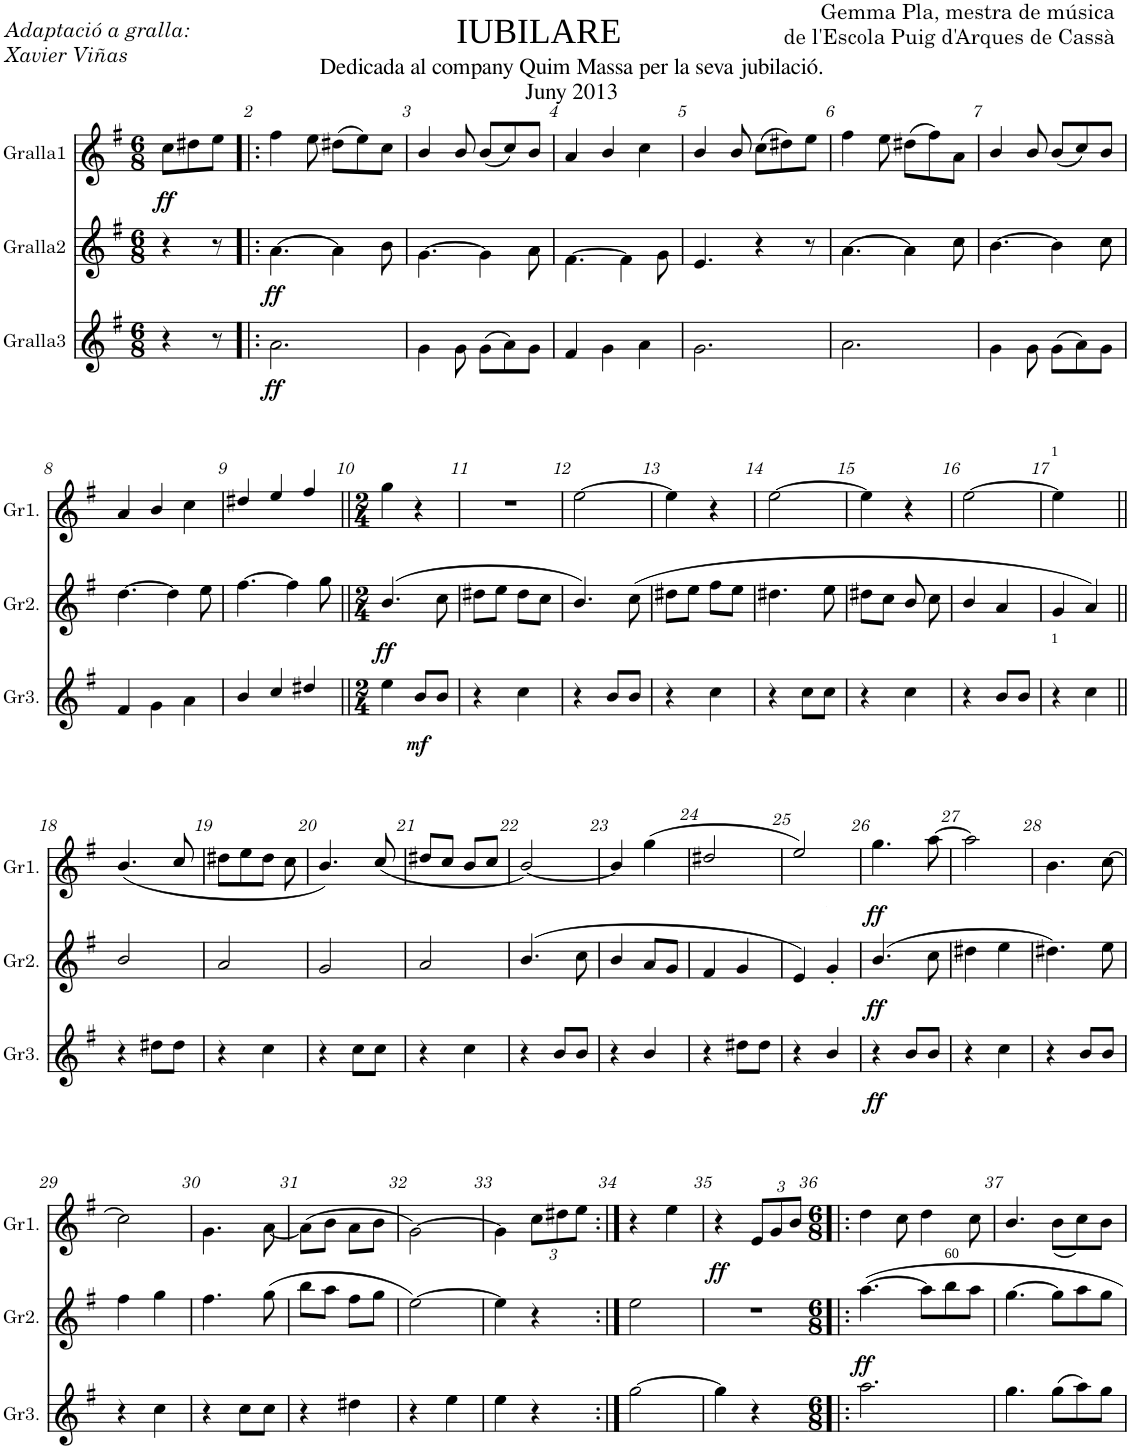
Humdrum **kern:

**kern	**dynam	**kern	**dynam	**kern	**dynam
*part3	*part3	*part2	*part2	*part1	*part1
*staff3	*staff3	*staff2	*staff2	*staff1	*staff1
*I"Gralla3	*	*I"Gralla2	*	*I"Gralla1	*
*I'Gr3.	*	*I'Gr2.	*	*I'Gr1.	*
*clefG2	*	*clefG2	*	*clefG2	*
*k[f#]	*	*k[f#]	*	*k[f#]	*
*M6/8	*	*M6/8	*	*M6/8	*
=1	=1	=1	=1	=1	=1
!	!	!	!	!	!LO:DY:b
4r	.	4r	.	8cc\L	ff
.	.	.	.	8dd#X\	.
8r	.	8r	.	8ee\J	.
=2!|:	=2!|:	=2!|:	=2!|:	=2!|:	=2!|:
!	!LO:DY:b	!	!LO:DY:b	!	!
2.a\	ff	[>4.a\	ff	4ff#\	.
.	.	.	.	8ee\	.
.	.	4a\]	.	(>8dd#X\L	.
.	.	.	.	8ee\)	.
.	.	8b\	.	8cc\J	.
=3	=3	=3	=3	=3	=3
4g\	.	[>4.g\	.	4b/	.
8g\	.	.	.	8b/	.
(>8g\L	.	4g\]	.	(<8b/L	.
8a\)	.	.	.	8cc/)	.
8g\J	.	8a\	.	8b/J	.
=4	=4	=4	=4	=4	=4
4f#/	.	[>4.f#\	.	4a/	.
4g\	.	.	.	4b/	.
.	.	4f#\]	.	.	.
4a\	.	.	.	4cc\	.
.	.	8g\	.	.	.
=5	=5	=5	=5	=5	=5
2.g\	.	4.e/	.	4b/	.
.	.	.	.	8b/	.
.	.	4r	.	(>8cc\L	.
.	.	.	.	8dd#X\)	.
.	.	8r	.	8ee\J	.
=6	=6	=6	=6	=6	=6
2.a\	.	[>4.a\	.	4ff#\	.
.	.	.	.	8ee\	.
.	.	4a\]	.	(>8dd#X\L	.
.	.	.	.	8ff#\)	.
.	.	8cc\	.	8a\J	.
=7	=7	=7	=7	=7	=7
4g\	.	[>4.b\	.	4b/	.
8g\	.	.	.	8b/	.
(>8g\L	.	4b\]	.	(<8b/L	.
8a\)	.	.	.	8cc/)	.
8g\J	.	8cc\	.	8b/J	.
!!LO:LB:g=z
=8	=8	=8	=8	=8	=8
4f#/	.	[>4.dd\	.	4a/	.
4g\	.	.	.	4b/	.
.	.	4dd\]	.	.	.
4a\	.	.	.	4cc\	.
.	.	8ee\	.	.	.
=9	=9	=9	=9	=9	=9
4b/	.	[>4.ff#\	.	4dd#X/	.
4cc/	.	.	.	4ee/	.
.	.	4ff#\]	.	.	.
4dd#X/	.	.	.	4ff#/	.
.	.	8gg\	.	.	.
=10||	=10||	=10||	=10||	=10||	=10||
*M2/4	*	*M2/4	*	*M2/4	*
!	!	!	!LO:DY:b	!	!
4ee\	.	(>4.b/	ff	4gg\	.
!	!LO:DY:b	!	!	!	!
8b/L	mf	.	.	4r	.
8b/J	.	8cc\	.	.	.
=11	=11	=11	=11	=11	=11
4r	.	8dd#X\L	.	2r	.
.	.	8ee\J	.	.	.
4cc\	.	8dd#\L	.	.	.
.	.	8cc\J	.	.	.
=12	=12	=12	=12	=12	=12
4r	.	4.b/)	.	[>2ee\	.
8b/L	.	.	.	.	.
8b/J	.	(>8cc\	.	.	.
=13	=13	=13	=13	=13	=13
4r	.	8dd#X\L	.	4ee\]	.
.	.	8ee\J	.	.	.
4cc\	.	8ff#\L	.	4r	.
.	.	8ee\J	.	.	.
=14	=14	=14	=14	=14	=14
4r	.	4.dd#X\	.	[>2ee\	.
8cc\L	.	.	.	.	.
8cc\J	.	8ee\	.	.	.
=15	=15	=15	=15	=15	=15
4r	.	8dd#X\L	.	4ee\]	.
.	.	8cc\J	.	.	.
4cc\	.	8b/	.	4r	.
.	.	8cc\	.	.	.
=16	=16	=16	=16	=16	=16
4r	.	4b/	.	[>2ee\	.
8b/L	.	4a/	.	.	.
8b/J	.	.	.	.	.
=17	=17	=17	=17	=17	=17
!	!	!	!	!LO:TX:a:t=1	!
!LO:TX:a:t=1	!	!	!	!	!
4r	.	4g/	.	4ee\]	.
4cc\	.	4a/)	.	4ryy	.
!!LO:LB:g=z
=18||	=18||	=18||	=18||	=18||	=18||
4r	.	2b/	.	(<4.b/	.
8dd#X\L	.	.	.	.	.
8dd#\J	.	.	.	8cc/	.
=19	=19	=19	=19	=19	=19
4r	.	2a/	.	8dd#X\L	.
.	.	.	.	8ee\	.
4cc\	.	.	.	8dd#\J	.
.	.	.	.	8cc\	.
=20	=20	=20	=20	=20	=20
4r	.	2g/	.	4.b/)	.
8cc\L	.	.	.	.	.
8cc\J	.	.	.	(<8cc/	.
=21	=21	=21	=21	=21	=21
4r	.	2a/	.	8dd#X/L	.
.	.	.	.	8cc/J	.
4cc\	.	.	.	8b/L	.
.	.	.	.	8cc/J	.
=22	=22	=22	=22	=22	=22
4r	.	(>4.b/	.	[<2b/)	.
8b/L	.	.	.	.	.
8b/J	.	8cc\	.	.	.
=23	=23	=23	=23	=23	=23
4r	.	4b/	.	4b/]	.
4b/	.	8a/L	.	(>4gg\	.
.	.	8g/J	.	.	.
=24	=24	=24	=24	=24	=24
4r	.	4f#/	.	2dd#X/	.
8dd#X\L	.	4g/	.	.	.
8dd#\J	.	.	.	.	.
=25	=25	=25	=25	=25	=25
4r	.	4e/)	.	2ee/)	.
!	!	!LO:TX:a:t=.	!	!	!
4b/	.	4g'/	.	.	.
=26	=26	=26	=26	=26	=26
!	!LO:DY:b	!	!LO:DY:b	!	!LO:DY:b
4r	ff	(>4.b/	ff	4.gg\	ff
8b/L	.	.	.	.	.
8b/J	.	8cc\	.	[>8aa\	.
=27	=27	=27	=27	=27	=27
4r	.	4dd#X\	.	2aa\]	.
4cc\	.	4ee\	.	.	.
=28	=28	=28	=28	=28	=28
4r	.	4.dd#X\)	.	4.b\	.
8b/L	.	.	.	.	.
8b/J	.	8ee\	.	[>8cc\	.
!!LO:LB:g=z
=29	=29	=29	=29	=29	=29
4r	.	4ff#\	.	2cc\]	.
4cc\	.	4gg\	.	.	.
=30	=30	=30	=30	=30	=30
4r	.	4.ff#\	.	4.g\	.
8cc\L	.	.	.	.	.
8cc\J	.	(>8gg\	.	[<8a\	.
=31	=31	=31	=31	=31	=31
4r	.	8bb\L	.	(>8a\L]	.
.	.	8aa\J	.	8b\J	.
4dd#X\	.	8ff#\L	.	8a\L	.
.	.	8gg\J	.	8b\J	.
=32	=32	=32	=32	=32	=32
4r	.	[>2ee\)	.	[>2g\)	.
4ee\	.	.	.	.	.
=33	=33	=33	=33	=33	=33
4ee\	.	4ee\]	.	4g\]	.
*	*	*	*	*Xbrackettup	*
4r	.	4r	.	12cc\L	.
.	.	.	.	12dd#X\	.
.	.	.	.	12ee\J	.
=34:|!	=34:|!	=34:|!	=34:|!	=34:|!	=34:|!
[>2gg\	.	2ee\	.	4r	.
.	.	.	.	4ee\	.
=35	=35	=35	=35	=35	=35
!	!	!	!	!	!LO:DY:b
4gg\]	.	2r	.	4r	ff
4r	.	.	.	12e/L	.
.	.	.	.	12g/	.
.	.	.	.	12b/J	.
=36!|:	=36!|:	=36!|:	=36!|:	=36!|:	=36!|:
*M6/8	*	*M6/8	*	*M6/8	*
!	!	!	!LO:DY:b	!	!
2.aa\	.	[>4.aa\	ff	4dd\	.
.	.	.	.	8cc\	.
.	.	8aa\L]	.	4dd\	.
!	!	!LO:TX:a:t=60	!	!	!
.	.	8bb\	.	.	.
.	.	8aa\J	.	8cc\	.
=37	=37	=37	=37	=37	=37
4.gg\	.	[>4.gg\	.	4.b/	.
(>8gg\L	.	8gg\L]	.	(<8b\L	.
8aa\)	.	8aa\	.	8cc\)	.
8gg\J	.	8gg\J	.	8b\J	.
=	=	=	=	=	=
*-	*-	*-	*-	*-	*-
